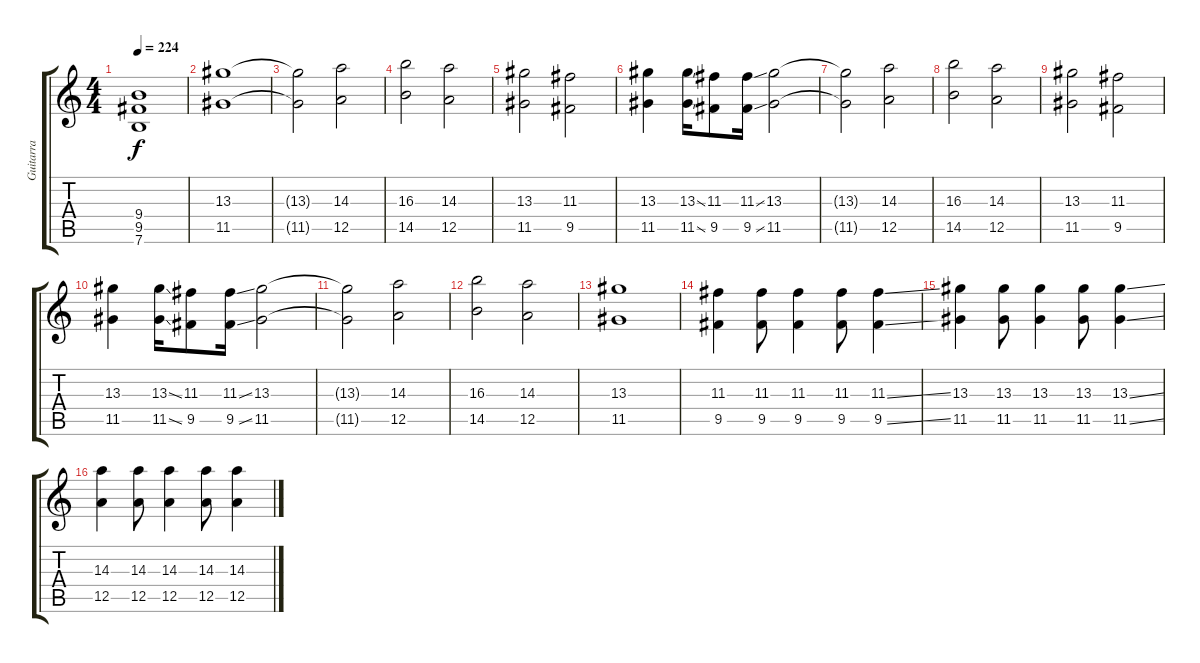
\track ("Guitarra" "Guitarra") {instrument electricguitarjazz}
\staff {score tabs}
\tuning (E4 B3 G3 D3 A2 E2) {hide}
\ts (4 4)
\tempo 224
\clef g2
\ks c
(9.4{t} 9.5{t} 7.6{t}).1{dy f} |
(13.3 11.5).1{volume 12 balance 4 instrument overdrivenguitar} |
(13.3{t} 11.5{t}).2 (14.3 12.5).2 |
(16.3 14.5).2 (14.3 12.5).2 |
(13.3 11.5).2 (11.3 9.5).2 |
(13.3 11.5).4 (13.3{ss} 11.5{ss}).16 (11.3 9.5).8 (11.3{ss} 9.5{ss}).16 (13.3 11.5).2 |
(13.3{t} 11.5{t}).2 (14.3 12.5).2 |
(16.3 14.5).2 (14.3 12.5).2 |
(13.3 11.5).2 (11.3 9.5).2 |
(13.3 11.5).4 (13.3{ss} 11.5{ss}).16 (11.3 9.5).8 (11.3{ss} 9.5{ss}).16 (13.3 11.5).2 |
(13.3{t} 11.5{t}).2 (14.3 12.5).2 |
(16.3 14.5).2 (14.3 12.5).2 |
(13.3 11.5).1 |
(11.3 9.5).4 (11.3 9.5).8 (11.3 9.5).4 (11.3 9.5).8 (11.3{ss} 9.5{ss}).4 |
(13.3 11.5).4 (13.3 11.5).8 (13.3 11.5).4 (13.3 11.5).8 (13.3{ss} 11.5{ss}).4 |
(14.3 12.5).4 (14.3 12.5).8 (14.3 12.5).4 (14.3 12.5).8 (14.3{ss} 12.5{ss}).4
